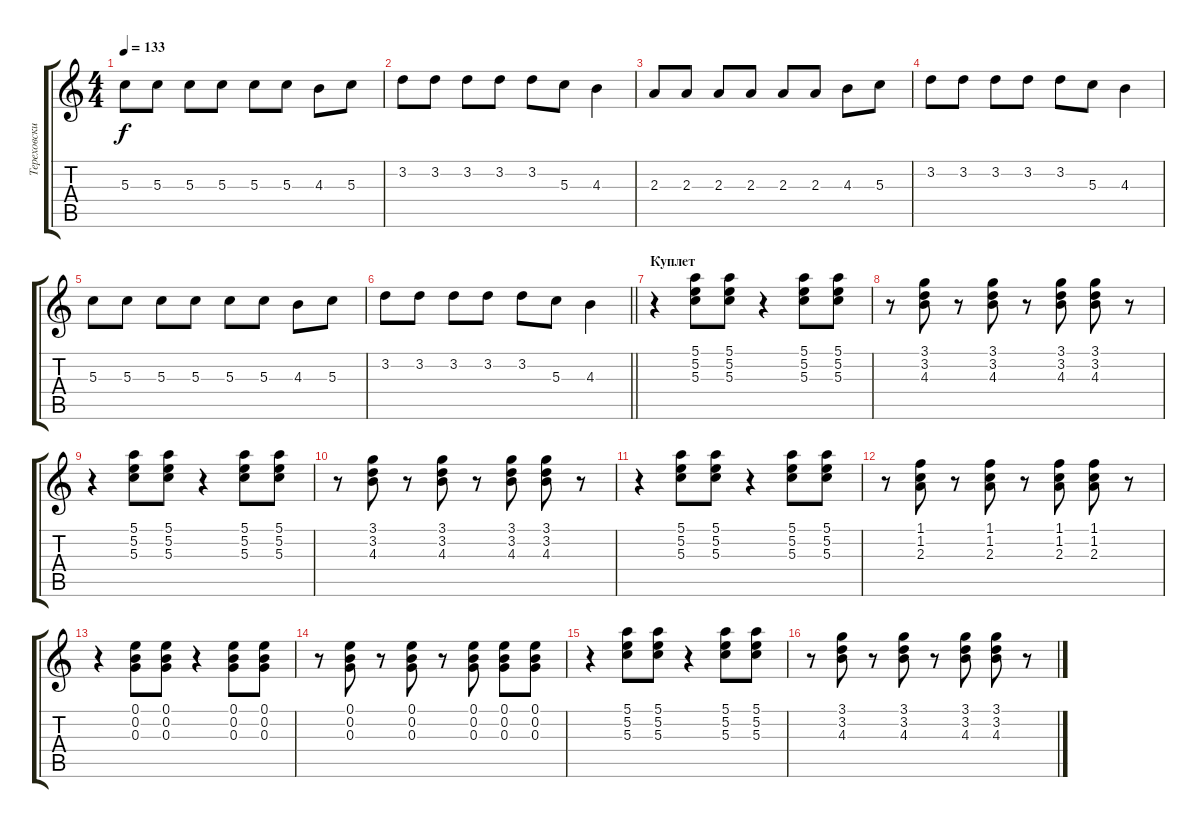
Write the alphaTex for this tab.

\track ("Тереховский" "Тереховски") {instrument distortionguitar}
\staff {score tabs}
\tuning (E4 B3 G3 D3 A2 E2) {hide}
\ts (4 4)
\tempo 133
\clef g2
\ks c
5.3.8{dy f} 5.3.8 5.3.8 5.3.8 5.3.8 5.3.8 4.3.8 5.3.8 |
3.2.8 3.2.8 3.2.8 3.2.8 3.2.8 5.3.8 4.3.4 |
2.3.8 2.3.8 2.3.8 2.3.8 2.3.8 2.3.8 4.3.8 5.3.8 |
3.2.8 3.2.8 3.2.8 3.2.8 3.2.8 5.3.8 4.3.4 |
5.3.8 5.3.8 5.3.8 5.3.8 5.3.8 5.3.8 4.3.8 5.3.8 |
\barLineRight lightlight
3.2.8 3.2.8 3.2.8 3.2.8 3.2.8 5.3.8 4.3.4 |
\section ("" "Куплет")
r.4 (5.1 5.2 5.3).8 (5.1 5.2 5.3).8 r.4 (5.1 5.2 5.3).8 (5.1 5.2 5.3).8 |
r.8 (3.1 3.2 4.3).8 r.8 (3.1 3.2 4.3).8 r.8 (3.1 3.2 4.3).8 (3.1 3.2 4.3).8 r.8 |
r.4 (5.1 5.2 5.3).8 (5.1 5.2 5.3).8 r.4 (5.1 5.2 5.3).8 (5.1 5.2 5.3).8 |
r.8 (3.1 3.2 4.3).8 r.8 (3.1 3.2 4.3).8 r.8 (3.1 3.2 4.3).8 (3.1 3.2 4.3).8 r.8 |
r.4 (5.1 5.2 5.3).8 (5.1 5.2 5.3).8 r.4 (5.1 5.2 5.3).8 (5.1 5.2 5.3).8 |
r.8 (1.1 1.2 2.3).8 r.8 (1.1 1.2 2.3).8 r.8 (1.1 1.2 2.3).8 (1.1 1.2 2.3).8 r.8 |
r.4 (0.1 0.2 0.3).8 (0.1 0.2 0.3).8 r.4 (0.1 0.2 0.3).8 (0.1 0.2 0.3).8 |
r.8 (0.1 0.2 0.3).8 r.8 (0.1 0.2 0.3).8 r.8 (0.1 0.2 0.3).8 (0.1 0.2 0.3).8 (0.1 0.2 0.3).8 |
r.4 (5.1 5.2 5.3).8 (5.1 5.2 5.3).8 r.4 (5.1 5.2 5.3).8 (5.1 5.2 5.3).8 |
r.8 (3.1 3.2 4.3).8 r.8 (3.1 3.2 4.3).8 r.8 (3.1 3.2 4.3).8 (3.1 3.2 4.3).8 r.8
